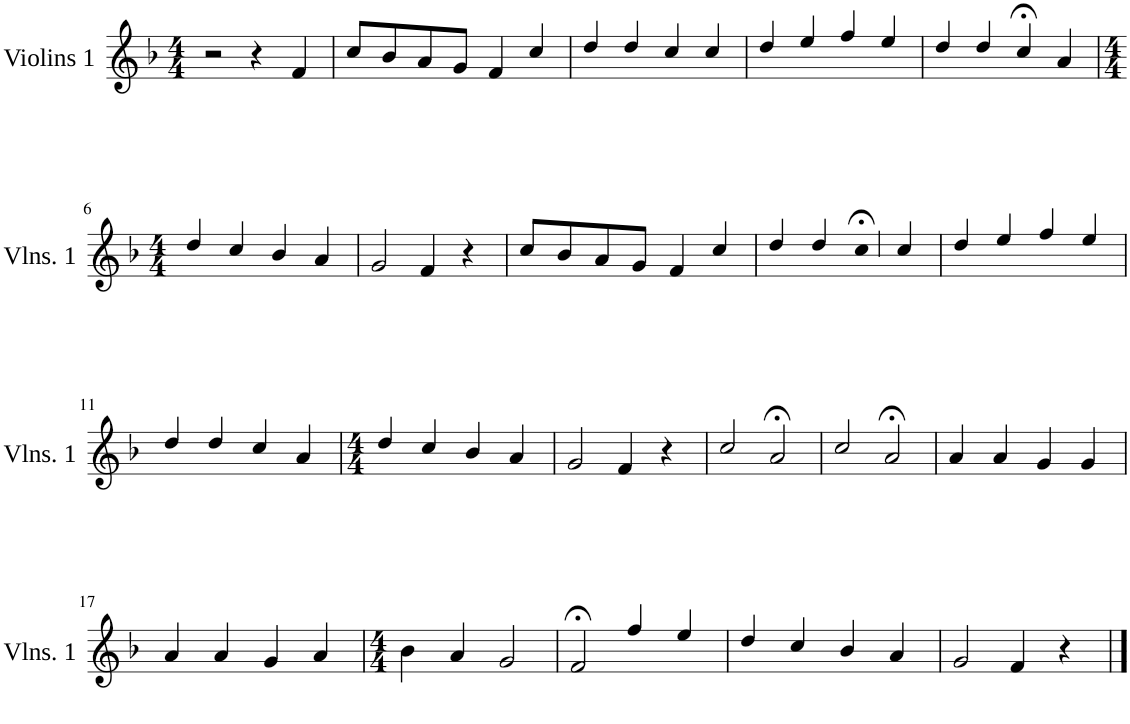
**kern
*part1
*staff1
*I"Violins 1
*I'Vlns. 1
*clefG2
*k[b-]
*M4/4
=1
2r
4r
4f/
=2
8cc/L
8b-/
8a/
8g/J
4f/
4cc/
=3
4dd/
4dd/
4cc/
4cc/
=4
4dd/
4ee/
4ff/
4ee/
=5
4dd/
4dd/
4cc;</
4a/
!!LO:LB:g=z
=6
*M4/4
4dd/
4cc/
4b-/
4a/
=7
2g/
4f/
4r
=8
8cc/L
8b-/
8a/
8g/J
4f/
4cc/
=9
4dd/
4dd/
4cc;</
4cc/
=10
4dd/
4ee/
4ff/
4ee/
!!LO:LB:g=z
=11
4dd/
4dd/
4cc/
4a/
=12
*M4/4
4dd/
4cc/
4b-/
4a/
=13
2g/
4f/
4r
=14
2cc/
2a;</
=15
2cc/
2a;</
=16
4a/
4a/
4g/
4g/
!!LO:LB:g=z
=17
4a/
4a/
4g/
4a/
=18
*M4/4
4b-\
4a/
2g/
=19
2f;</
4ff/
4ee/
=20
4dd/
4cc/
4b-/
4a/
=21
2g/
4f/
4r
==
*-
